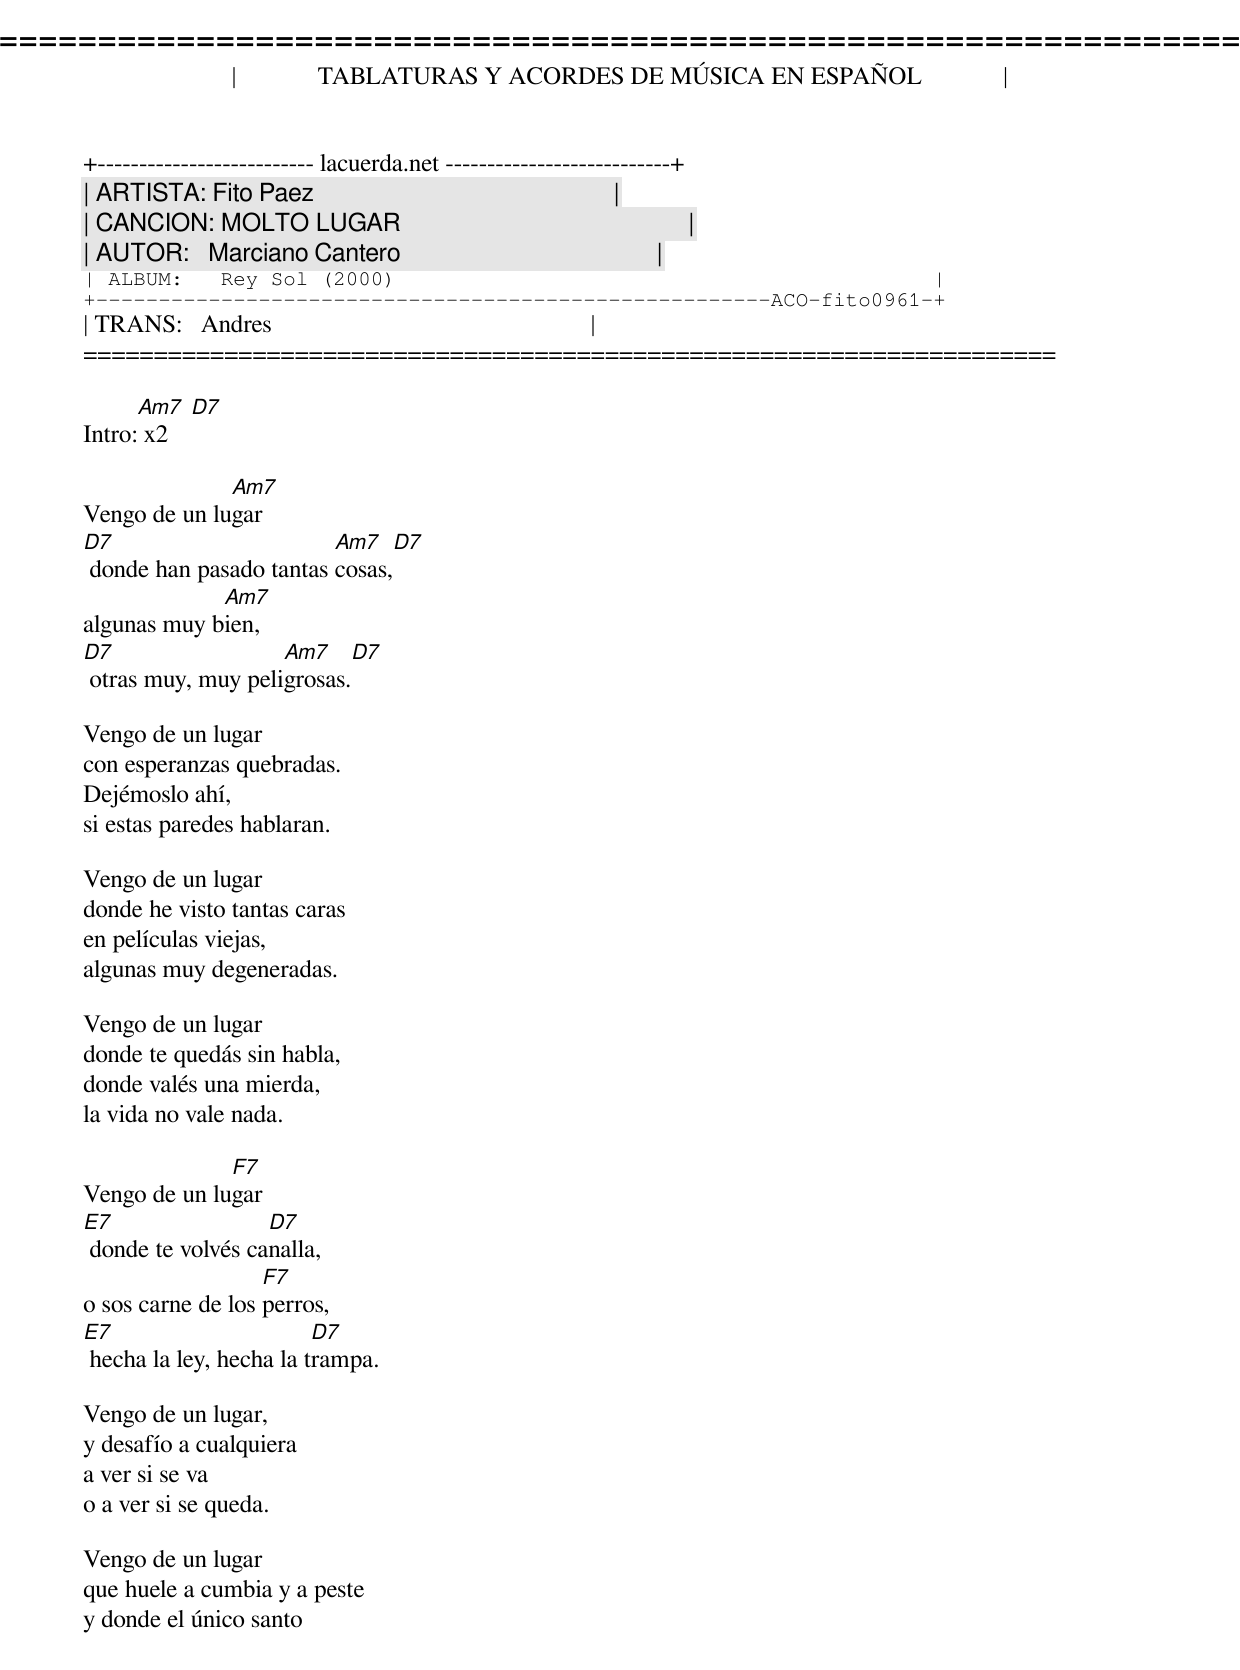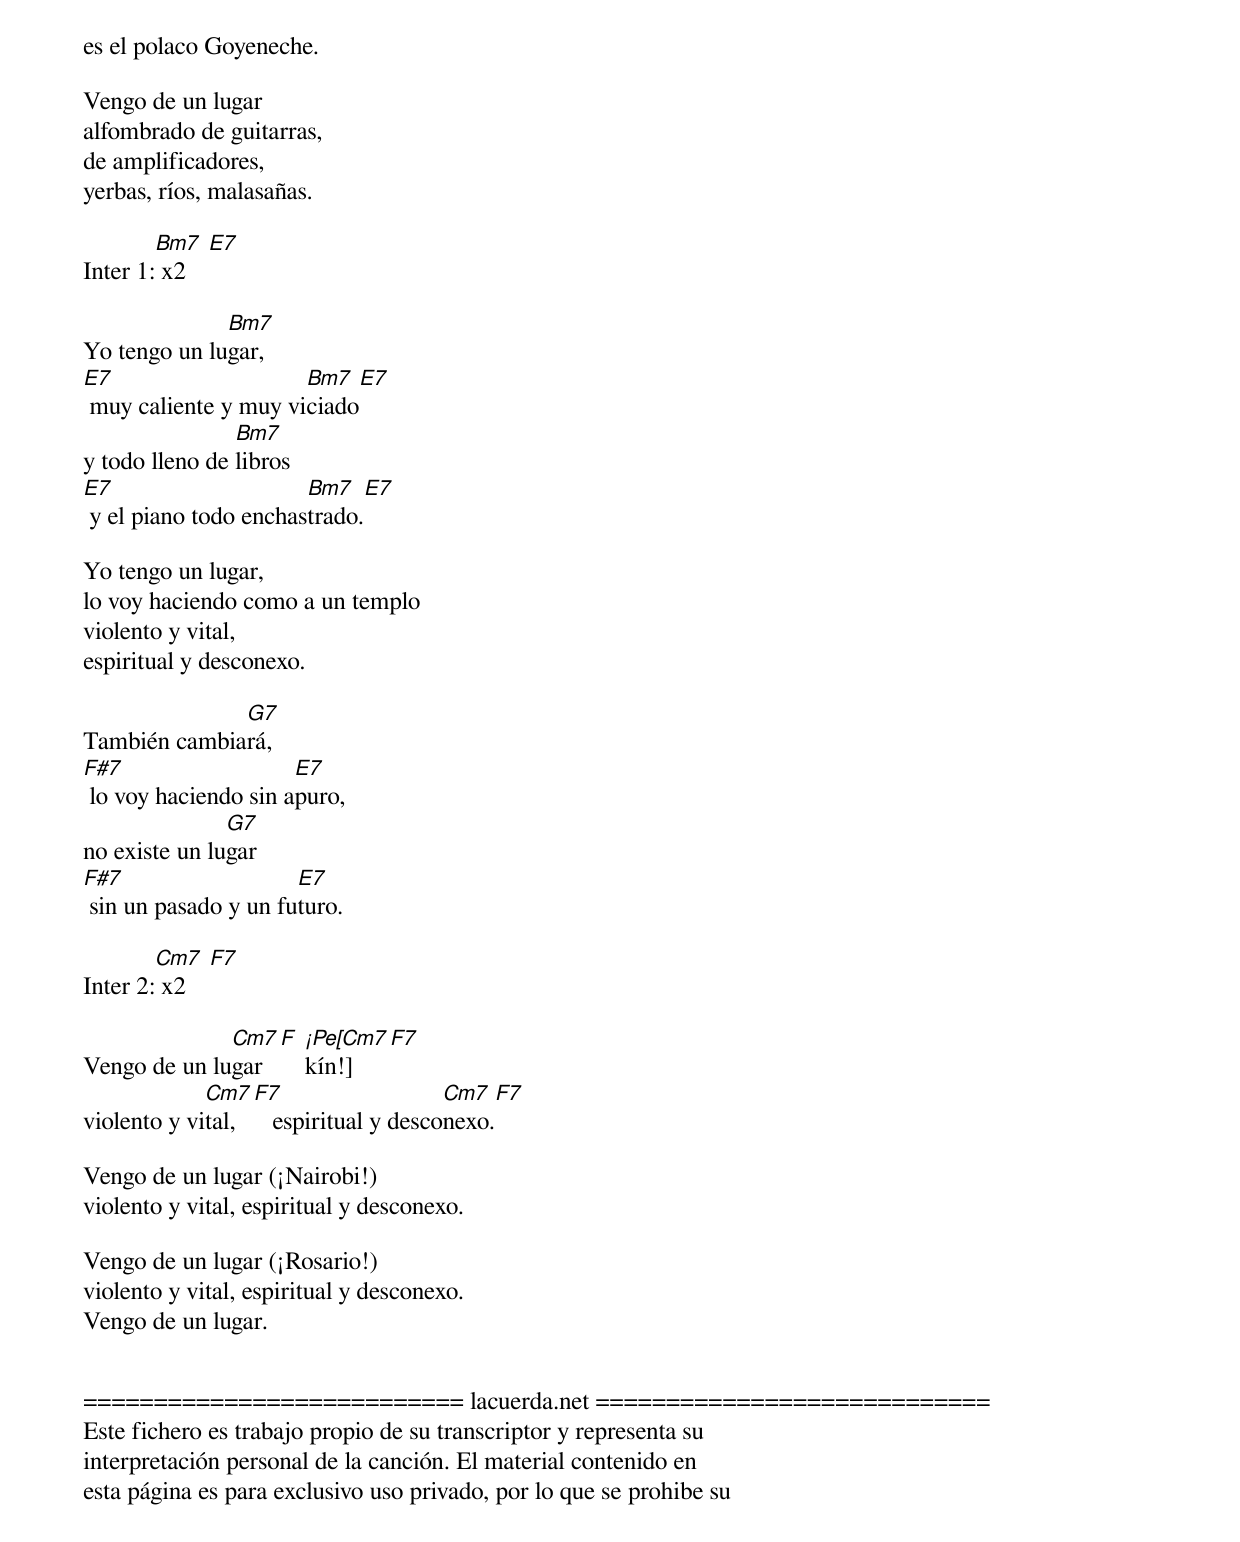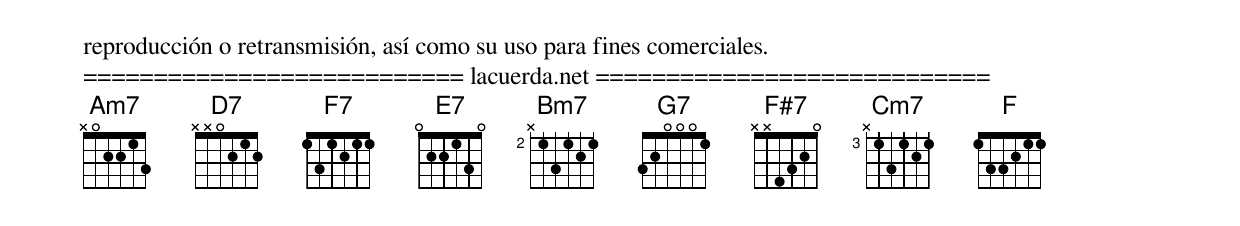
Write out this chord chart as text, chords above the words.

=====================================================================
|             TABLATURAS Y ACORDES DE MÚSICA EN ESPAÑOL             |
+-------------------------- lacuerda.net ---------------------------+
| ARTISTA: Fito Paez                                                |
| CANCION: MOLTO LUGAR                                              |
| AUTOR:   Marciano Cantero                                         |
| ALBUM:   Rey Sol (2000)                                           |
+------------------------------------------------------ACO-fito0961-+
| TRANS:   Andres                                                   |
=====================================================================

Intro:[Am7  D7] x2

              Am7
Vengo de un lugar
D7                       Am7   D7
 donde han pasado tantas cosas,
             Am7
algunas muy bien,
D7                  Am7     D7
 otras muy, muy peligrosas.

Vengo de un lugar
con esperanzas quebradas.
Dejémoslo ahí,
si estas paredes hablaran.

Vengo de un lugar
donde he visto tantas caras
en películas viejas,
algunas muy degeneradas.

Vengo de un lugar
donde te quedás sin habla,
donde valés una mierda,
la vida no vale nada.

              F7
Vengo de un lugar
E7                 D7
 donde te volvés canalla,
                   F7
o sos carne de los perros,
E7                       D7
 hecha la ley, hecha la trampa.

Vengo de un lugar,
y desafío a cualquiera
a ver si se va
o a ver si se queda.

Vengo de un lugar
que huele a cumbia y a peste
y donde el único santo
es el polaco Goyeneche.

Vengo de un lugar
alfombrado de guitarras,
de amplificadores,
yerbas, ríos, malasañas.

Inter 1:[Bm7  E7] x2

              Bm7
Yo tengo un lugar,
E7                    Bm7   E7
 muy caliente y muy viciado
                Bm7
y todo lleno de libros
E7                     Bm7    E7
 y el piano todo enchastrado.

Yo tengo un lugar,
lo voy haciendo como a un templo
violento y vital,
espiritual y desconexo.

              G7
También cambiará,
F#7                   E7
 lo voy haciendo sin apuro,
               G7
no existe un lugar
F#7                   E7
 sin un pasado y un futuro.

Inter 2:[Cm7  F7] x2

              Cm7 F    Cm7  F7
Vengo de un lugar  [¡Pekín!]
             Cm7 F7                   Cm7  F7
violento y vital,   espiritual y desconexo.

Vengo de un lugar (¡Nairobi!)
violento y vital, espiritual y desconexo.

Vengo de un lugar (¡Rosario!)
violento y vital, espiritual y desconexo.
Vengo de un lugar.


=========================== lacuerda.net ============================
Este fichero es trabajo propio de su transcriptor y representa su
interpretación personal de la canción. El material contenido en
esta página es para exclusivo uso privado, por lo que se prohibe su
reproducción o retransmisión, así como su uso para fines comerciales.
=========================== lacuerda.net ============================
